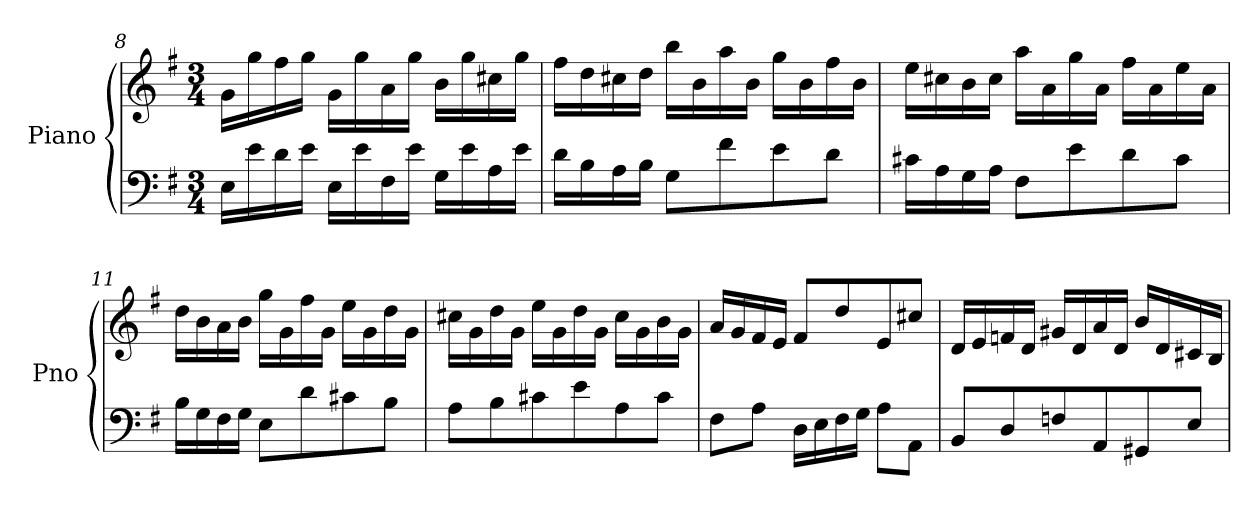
**kern	**kern
*part1	*part1
*staff2	*staff1
*I"Piano	*
*I'Pno	*
*clefF4	*clefG2
*k[f#]	*k[f#]
*M3/4	*M3/4
=8	=8
16E\LL	16g\LL
16e\	16gg\
16d\	16ff#\
16e\JJ	16gg\JJ
16E\LL	16g\LL
16e\	16gg\
16F#\	16a\
16e\JJ	16gg\JJ
16G\LL	16b\LL
16e\	16gg\
16A\	16cc#X\
16e\JJ	16gg\JJ
!!LO:LB:g=z
=9	=9
16d\LL	16ff#\LL
16B\	16dd\
16A\	16cc#X\
16B\JJ	16dd\JJ
8G\L	16bb\LL
.	16b\
8f#\	16aa\
.	16b\JJ
8e\	16gg\LL
.	16b\
8d\J	16ff#\
.	16b\JJ
=10	=10
16c#X\LL	16ee\LL
16A\	16cc#X\
16G\	16b\
16A\JJ	16cc#\JJ
8F#\L	16aa\LL
.	16a\
8e\	16gg\
.	16a\JJ
8d\	16ff#\LL
.	16a\
8c#\J	16ee\
.	16a\JJ
=11	=11
16B\LL	16dd\LL
16G\	16b\
16F#\	16a\
16G\JJ	16b\JJ
8E\L	16gg\LL
.	16g\
8d\	16ff#\
.	16g\JJ
8c#X\	16ee\LL
.	16g\
8B\J	16dd\
.	16g\JJ
=12	=12
8A\L	16cc#X\LL
.	16g\
8B\	16dd\
.	16g\JJ
8c#X\	16ee\LL
.	16g\
8e\	16dd\
.	16g\JJ
8A\	16cc#\LL
.	16g\
8c#\J	16b\
.	16g\JJ
!!LO:LB:g=z
=13	=13
8F#\L	16a/LL
.	16g/
8A\J	16f#/
.	16e/JJ
16D\LL	8f#/L
16E\	.
16F#\	8dd/
16G\JJ	.
8A\L	8e/
8AA\J	8cc#X/J
=14	=14
8BB/L	16d/LL
.	16e/
8D/	16fn/
.	16d/JJ
8Fn/	16g#X/LL
.	16d/
8AA/	16a/
.	16d/JJ
8GG#X/	16b/LL
.	16d/
8E/J	16c#X/
.	16B/JJ
=	=
*-	*-
